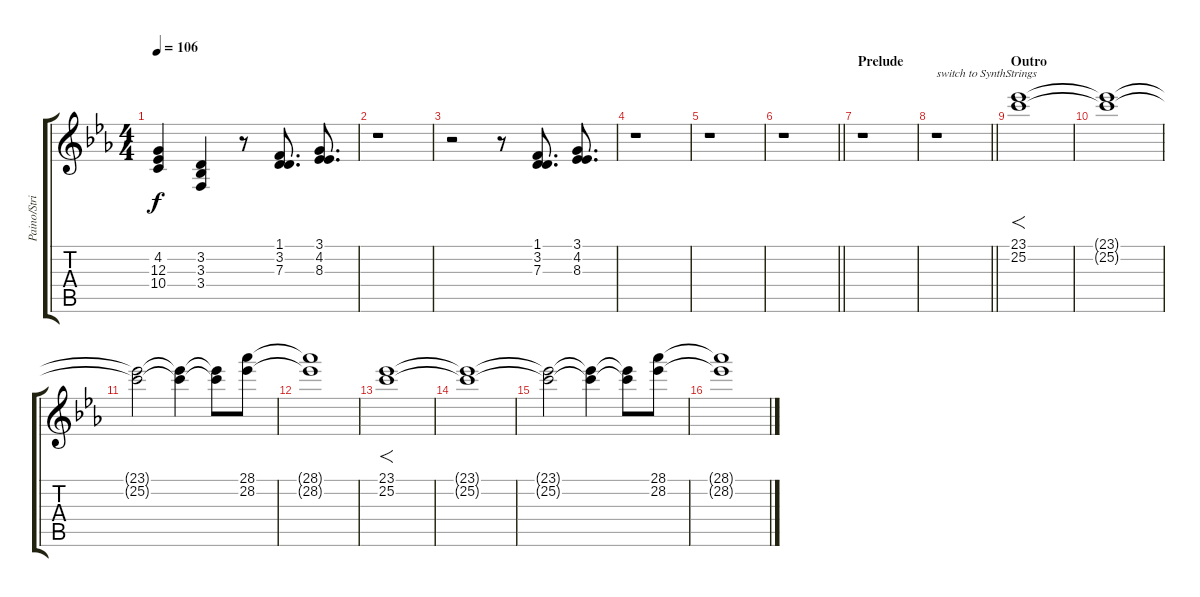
\track ("Paino/Strings" "Paino/Stri") {instrument brightacousticpiano}
\staff {score tabs}
\tuning (E4 B3 G3 D3 A2 E2) {hide}
\ts (4 4)
\tempo 106
\clef g2
\ks cminor
(4.2 12.3 10.4).4{dy f} (3.2 3.3 3.4).4 r.8 (1.1 3.2 7.3).8{d} (3.1 4.2 8.3).8{d} |
r.1 |
r.2 r.8 (1.1 3.2 7.3).8{d} (3.1 4.2 8.3).8{d} |
r.1 |
r.1 |
\barLineRight lightlight
r.1 |
\section ("" "Prelude")
r.1 |
\barLineRight lightlight
r.1{txt "switch to SynthStrings" volume 9 instrument synthstrings2} |
\section ("" "Outro")
(23.1 25.2).1{f} |
(23.1{t} 25.2{t}).1 |
(23.1{t} 25.2{t}).2 (23.1{t} 25.2{t}).4 (23.1{t} 25.2{t}).8 (28.1 28.2).8 |
(28.1{t} 28.2{t}).1 |
(23.1 25.2).1{f} |
(23.1{t} 25.2{t}).1 |
(23.1{t} 25.2{t}).2 (23.1{t} 25.2{t}).4 (23.1{t} 25.2{t}).8 (28.1 28.2).8 |
(28.1{t} 28.2{t}).1
